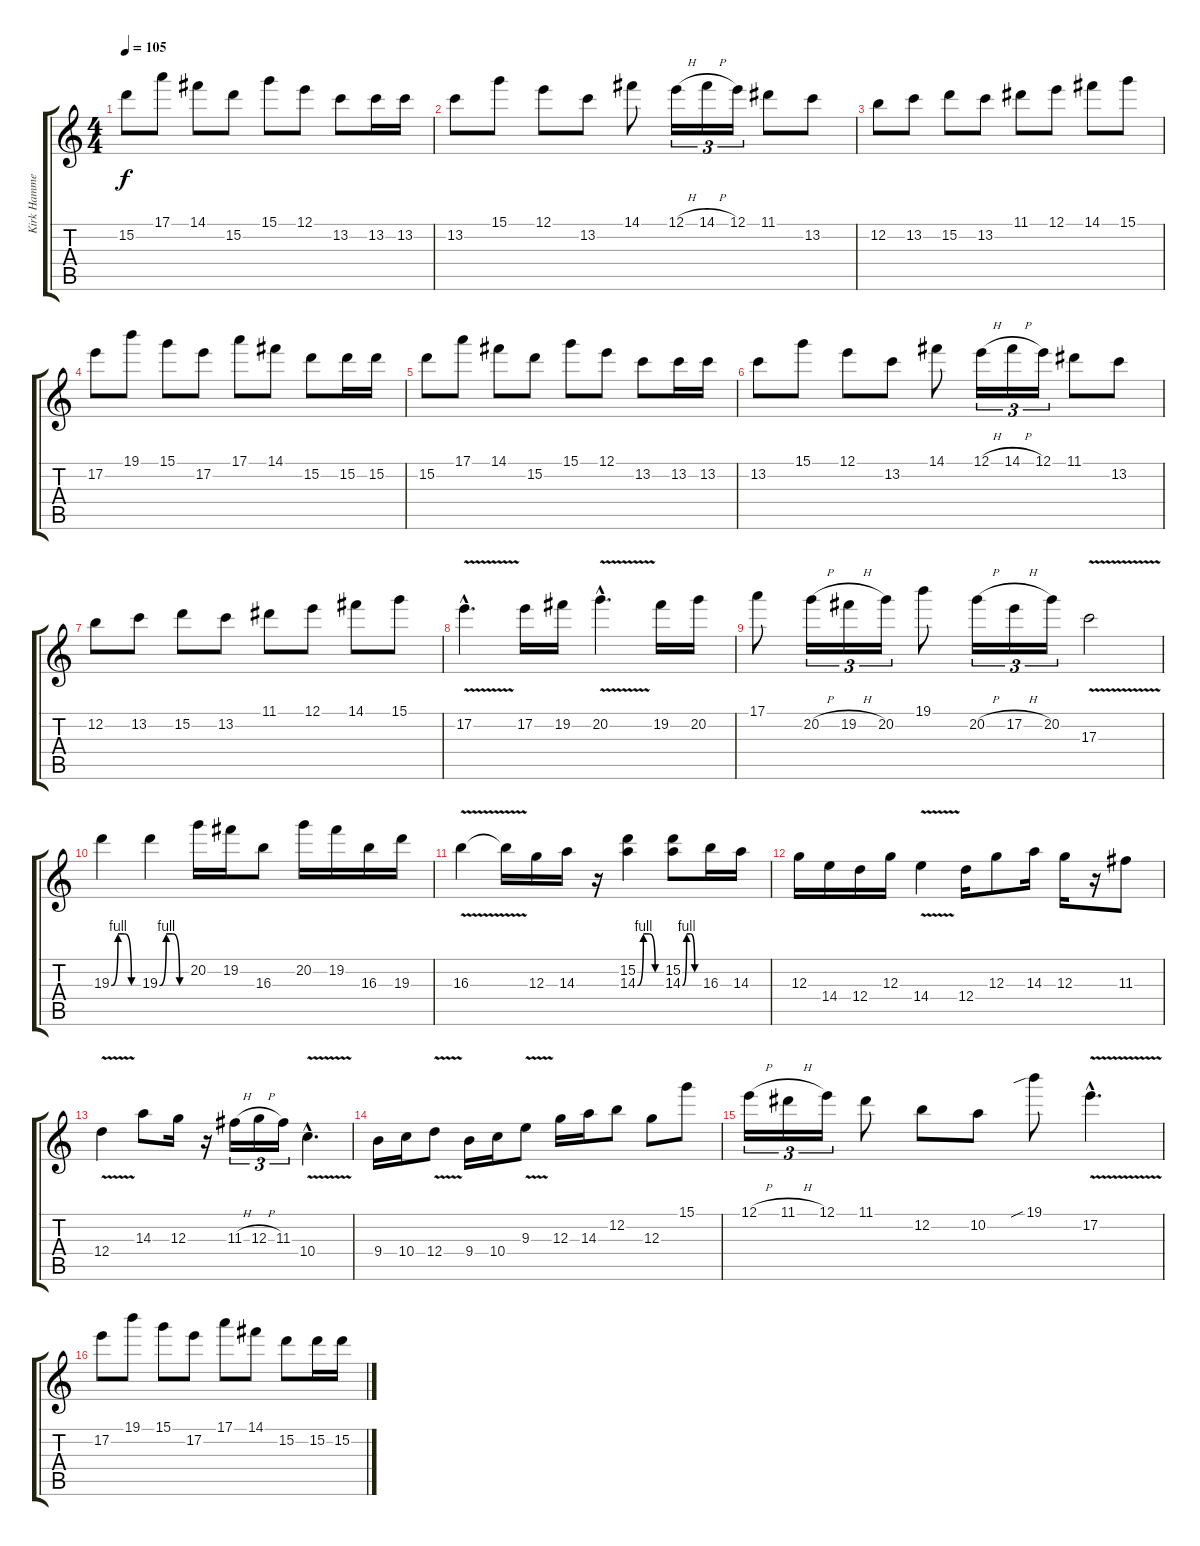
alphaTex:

\track ("Kirk Hammet (Lead Guitar)" "Kirk Hamme") {instrument overdrivenguitar}
\staff {score tabs}
\tuning (E4 B3 G3 D3 A2 E2) {hide}
\ts (4 4)
\tempo 105
\clef g2
\ks c
15.2.8{dy f} 17.1.8 14.1.8 15.2.8 15.1.8 12.1.8 13.2.8 13.2.16 13.2.16 |
13.2.8 15.1.8 12.1.8 13.2.8 14.1.8 12.1{h}.16{tu (3 2)} 14.1{h}.16{tu (3 2)} 12.1.16{tu (3 2)} 11.1.8 13.2.8 |
12.2.8 13.2.8 15.2.8 13.2.8 11.1.8 12.1.8 14.1.8 15.1.8 |
17.2.8 19.1.8 15.1.8 17.2.8 17.1.8 14.1.8 15.2.8 15.2.16 15.2.16 |
15.2.8 17.1.8 14.1.8 15.2.8 15.1.8 12.1.8 13.2.8 13.2.16 13.2.16 |
13.2.8 15.1.8 12.1.8 13.2.8 14.1.8 12.1{h}.16{tu (3 2)} 14.1{h}.16{tu (3 2)} 12.1.16{tu (3 2)} 11.1.8 13.2.8 |
12.2.8 13.2.8 15.2.8 13.2.8 11.1.8 12.1.8 14.1.8 15.1.8 |
\section ("" "")
17.2{v hac}.4{d} 17.2.16 19.2.16 20.2{v hac}.4{d} 19.2.16 20.2.16 |
17.1.8 20.2{h}.16{tu (3 2)} 19.2{h}.16{tu (3 2)} 20.2.16{tu (3 2)} 19.1.8 20.2{h}.16{tu (3 2)} 17.2{h}.16{tu (3 2)} 20.2.16{tu (3 2)} 17.3{v}.2 |
19.3{be (custom 0 0 15 4 30 4 45 0 60 0)}.4 19.3{be (custom 0 0 15 4 30 4 45 0 60 0)}.4 20.2.16 19.2.16 16.3.8 20.2.16 19.2.16 16.3.16 19.3.16 |
16.3{v}.4 16.3{t}.16 12.3.16 14.3.16 r.16 (15.2 14.3{be (custom 0 0 15 4 30 4 45 0 60 0)}).4 (15.2 14.3{be (custom 0 0 15 4 30 4 45 0 60 0)}).8 16.3.16 14.3.16 |
12.3.16 14.4.16 12.4.16 12.3.16 14.4{v}.4 12.4.16 12.3.8 14.3.16 12.3.16 r.16 11.3.8 |
12.4{v}.4 14.3.8 12.3.16 r.16 11.3{h}.16{tu (3 2)} 12.3{h}.16{tu (3 2)} 11.3.16{tu (3 2)} 10.4{v hac}.4{d} |
9.4.16 10.4.16 12.4{v}.8 9.4.16 10.4.16 9.3{v}.8 12.3.16 14.3.16 12.2.8 12.3.8 15.1.8 |
12.1{h}.16{tu (3 2)} 11.1{h}.16{tu (3 2)} 12.1.16{tu (3 2)} 11.1.8 12.2.8 10.2.8 19.1{sib}.8 17.2{v hac}.4{d} |
\section ("" "")
17.2.8 19.1.8 15.1.8 17.2.8 17.1.8 14.1.8 15.2.8 15.2.16 15.2.16
